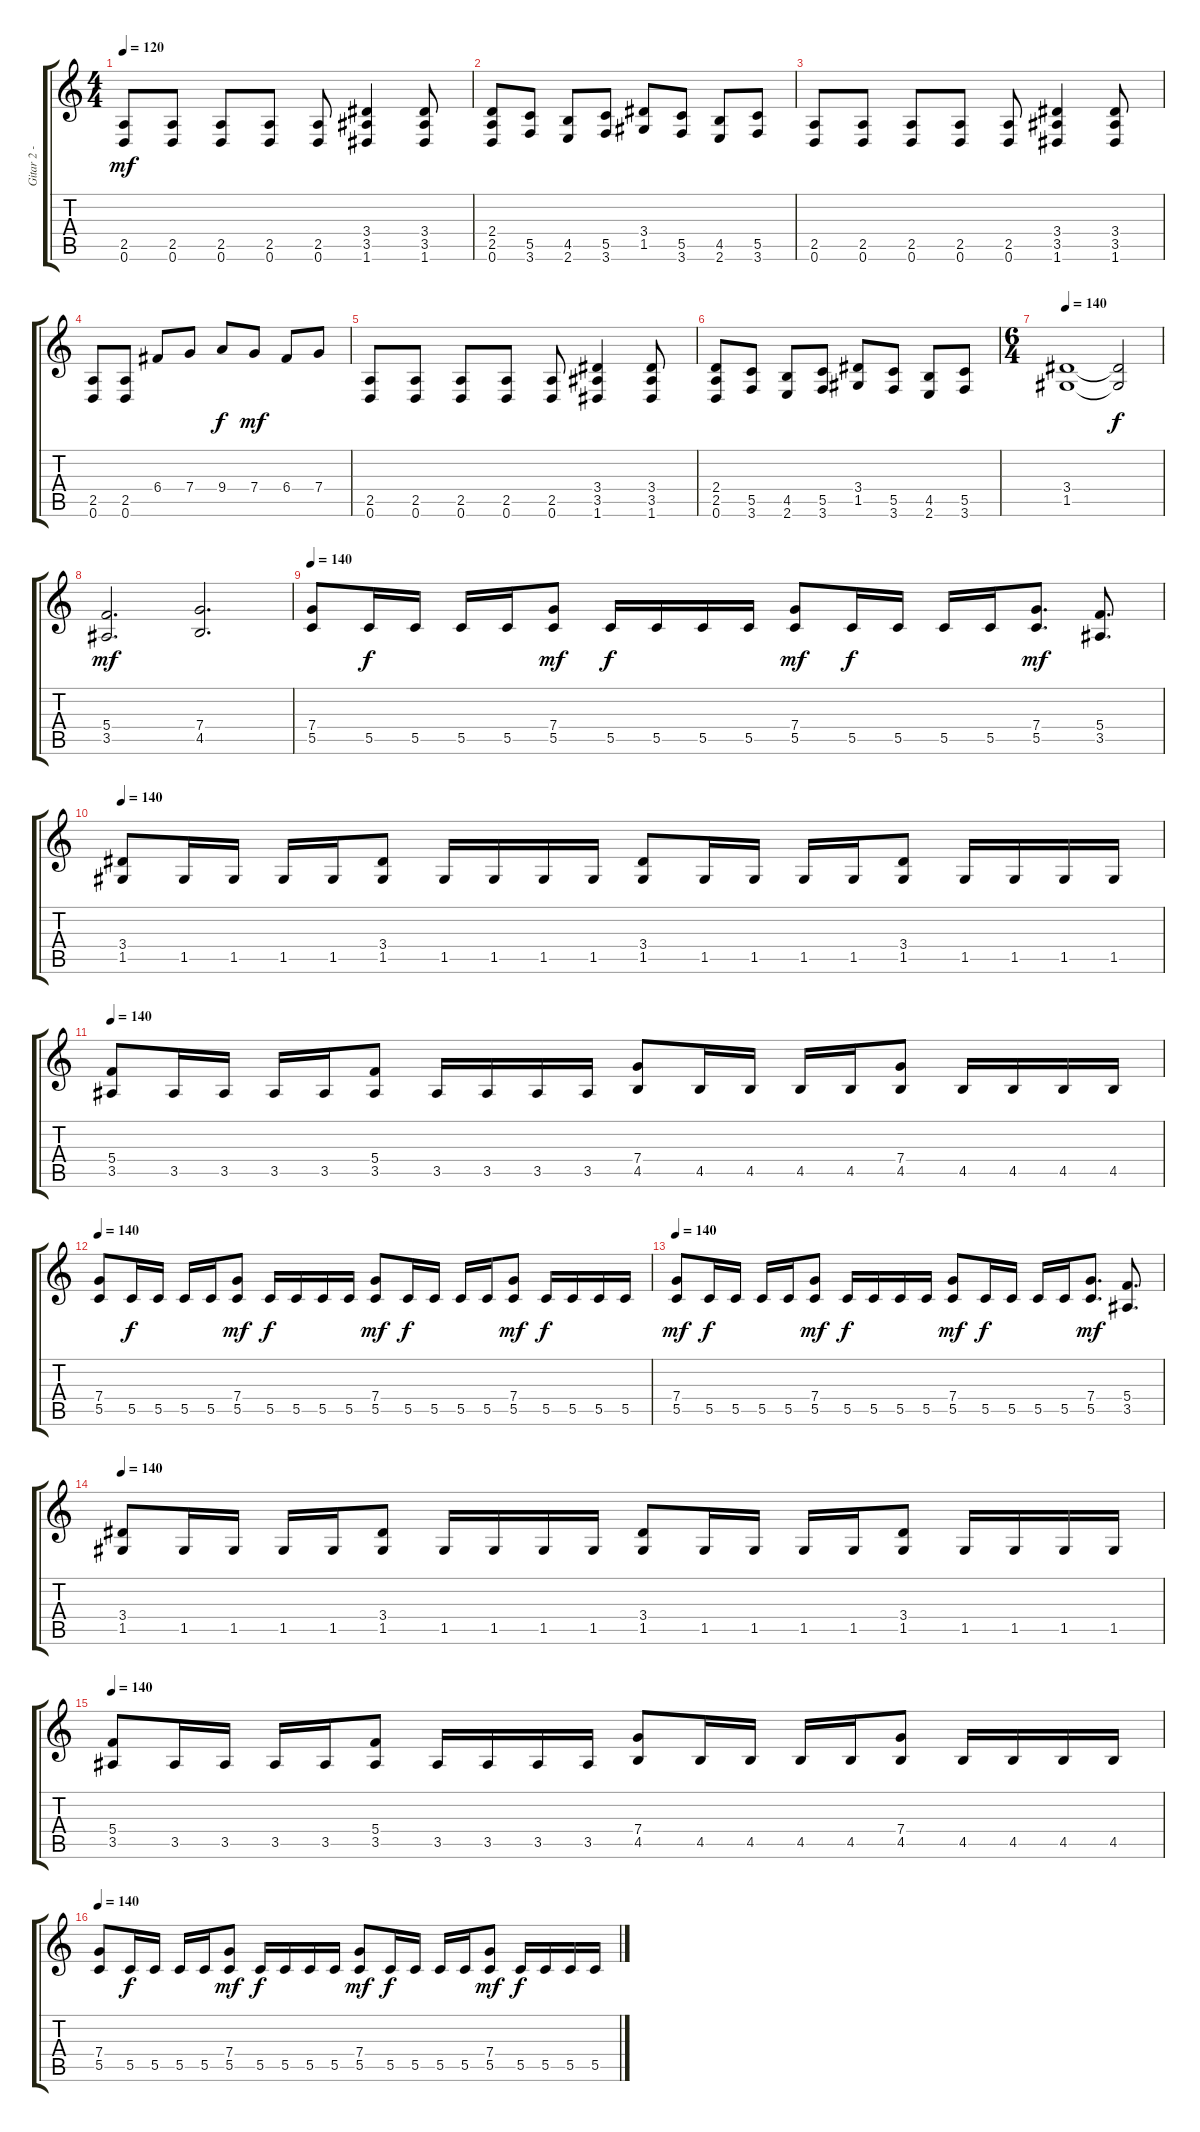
\track ("Gitar 2 - Taner" "Gitar 2 - ") {instrument distortionguitar}
\staff {score tabs}
\tuning (D4 A3 F3 C3 G2 D2) {hide}
\ts (4 4)
\tempo 120
\clef g2
\ks c
(2.5 0.6).8{dy mf} (2.5 0.6).8 (2.5 0.6).8 (2.5 0.6).8 (2.5 0.6).8 (3.4 3.5 1.6).4 (3.4 3.5 1.6).8 |
(2.4 2.5 0.6).8 (5.5 3.6).8 (4.5 2.6).8 (5.5 3.6).8 (3.4 1.5).8 (5.5 3.6).8 (4.5 2.6).8 (5.5 3.6).8 |
(2.5 0.6).8 (2.5 0.6).8 (2.5 0.6).8 (2.5 0.6).8 (2.5 0.6).8 (3.4 3.5 1.6).4 (3.4 3.5 1.6).8 |
(2.5 0.6).8 (2.5 0.6).8 6.4.8 7.4.8 9.4.8{dy f} 7.4.8{dy mf} 6.4.8 7.4.8 |
(2.5 0.6).8 (2.5 0.6).8 (2.5 0.6).8 (2.5 0.6).8 (2.5 0.6).8 (3.4 3.5 1.6).4 (3.4 3.5 1.6).8 |
(2.4 2.5 0.6).8 (5.5 3.6).8 (4.5 2.6).8 (5.5 3.6).8 (3.4 1.5).8 (5.5 3.6).8 (4.5 2.6).8 (5.5 3.6).8 |
\ts (6 4)
\tempo 140
(3.4 1.5).1 (3.4{t} 1.5{t}).2{dy f} |
(5.4 3.5).2{d dy mf} (7.4 4.5).2{d} |
\tempo 140
(7.4 5.5).8 5.5.16{dy f} 5.5.16 5.5.16 5.5.16 (7.4 5.5).8{dy mf} 5.5.16{dy f} 5.5.16 5.5.16 5.5.16 (7.4 5.5).8{dy mf} 5.5.16{dy f} 5.5.16 5.5.16 5.5.16 (7.4 5.5).8{d dy mf} (5.4 3.5).8{d} |
\tempo 140
(3.4 1.5).8 1.5.16 1.5.16 1.5.16 1.5.16 (3.4 1.5).8 1.5.16 1.5.16 1.5.16 1.5.16 (3.4 1.5).8 1.5.16 1.5.16 1.5.16 1.5.16 (3.4 1.5).8 1.5.16 1.5.16 1.5.16 1.5.16 |
\tempo 140
(5.4 3.5).8 3.5.16 3.5.16 3.5.16 3.5.16 (5.4 3.5).8 3.5.16 3.5.16 3.5.16 3.5.16 (7.4 4.5).8 4.5.16 4.5.16 4.5.16 4.5.16 (7.4 4.5).8 4.5.16 4.5.16 4.5.16 4.5.16 |
\tempo 140
(7.4 5.5).8 5.5.16{dy f} 5.5.16 5.5.16 5.5.16 (7.4 5.5).8{dy mf} 5.5.16{dy f} 5.5.16 5.5.16 5.5.16 (7.4 5.5).8{dy mf} 5.5.16{dy f} 5.5.16 5.5.16 5.5.16 (7.4 5.5).8{dy mf} 5.5.16{dy f} 5.5.16 5.5.16 5.5.16 |
\tempo 140
(7.4 5.5).8{dy mf} 5.5.16{dy f} 5.5.16 5.5.16 5.5.16 (7.4 5.5).8{dy mf} 5.5.16{dy f} 5.5.16 5.5.16 5.5.16 (7.4 5.5).8{dy mf} 5.5.16{dy f} 5.5.16 5.5.16 5.5.16 (7.4 5.5).8{d dy mf} (5.4 3.5).8{d} |
\tempo 140
(3.4 1.5).8 1.5.16 1.5.16 1.5.16 1.5.16 (3.4 1.5).8 1.5.16 1.5.16 1.5.16 1.5.16 (3.4 1.5).8 1.5.16 1.5.16 1.5.16 1.5.16 (3.4 1.5).8 1.5.16 1.5.16 1.5.16 1.5.16 |
\tempo 140
(5.4 3.5).8 3.5.16 3.5.16 3.5.16 3.5.16 (5.4 3.5).8 3.5.16 3.5.16 3.5.16 3.5.16 (7.4 4.5).8 4.5.16 4.5.16 4.5.16 4.5.16 (7.4 4.5).8 4.5.16 4.5.16 4.5.16 4.5.16 |
\tempo 140
(7.4 5.5).8 5.5.16{dy f} 5.5.16 5.5.16 5.5.16 (7.4 5.5).8{dy mf} 5.5.16{dy f} 5.5.16 5.5.16 5.5.16 (7.4 5.5).8{dy mf} 5.5.16{dy f} 5.5.16 5.5.16 5.5.16 (7.4 5.5).8{dy mf} 5.5.16{dy f} 5.5.16 5.5.16 5.5.16
